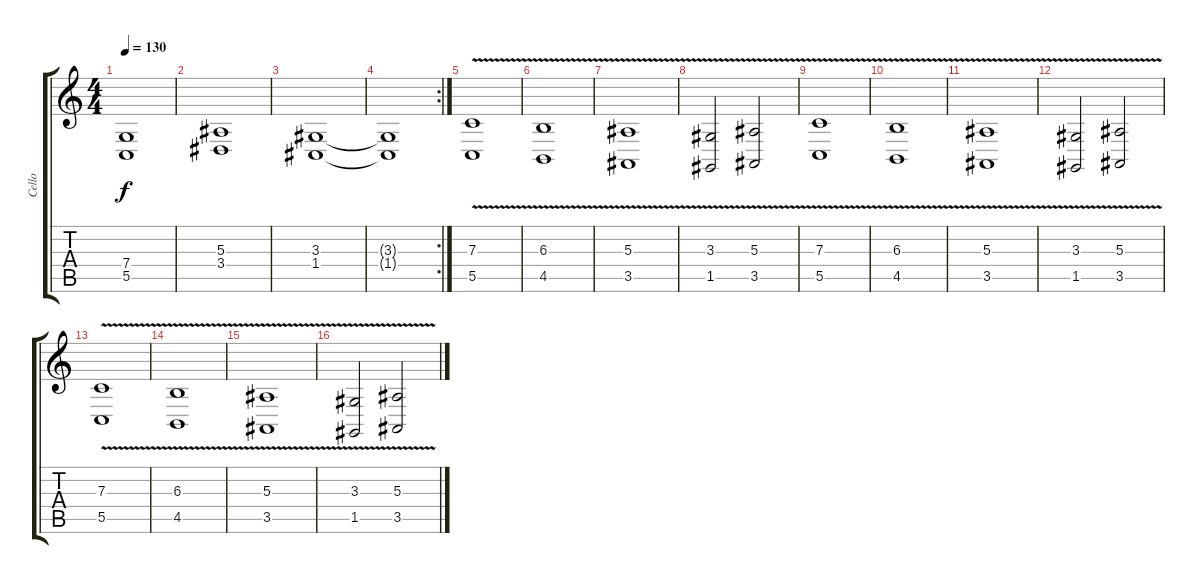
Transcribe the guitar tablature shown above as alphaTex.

\track ("Cello" "Cello") {instrument cello}
\staff {score tabs}
\tuning (D4 A3 F3 C3 G2 C2) {hide}
\ts (4 4)
\tempo 130
\clef g2
\ks c
(7.4 5.5).1{dy f} |
(5.3 3.4).1 |
(3.3 1.4).1 |
\rc 2
(3.3{t} 1.4{t}).1 |
(7.3{v} 5.5{v}).1 |
(6.3{v} 4.5{v}).1 |
(5.3{v} 3.5{v}).1 |
(3.3{v} 1.5{v}).2 (5.3{v} 3.5{v}).2 |
(7.3{v} 5.5{v}).1 |
(6.3{v} 4.5{v}).1 |
(5.3{v} 3.5{v}).1 |
(3.3{v} 1.5{v}).2 (5.3{v} 3.5{v}).2 |
(7.3{v} 5.5{v}).1 |
(6.3{v} 4.5{v}).1 |
(5.3{v} 3.5{v}).1 |
(3.3{v} 1.5{v}).2 (5.3{v} 3.5{v}).2
